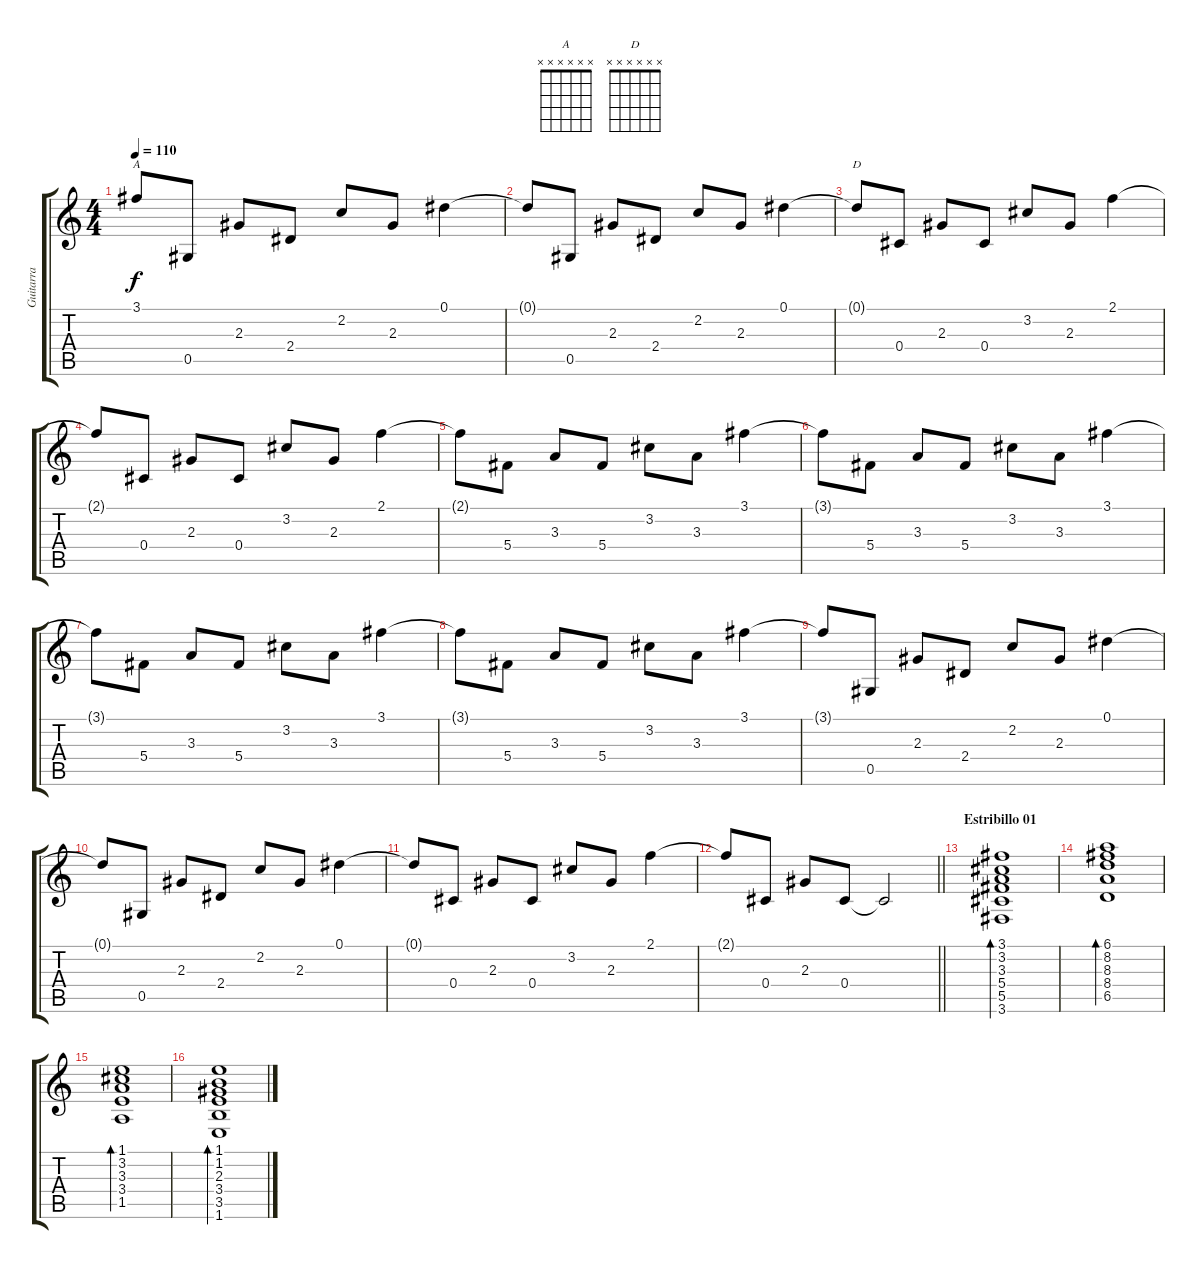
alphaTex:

\track ("Guitarra" "Guitarra") {instrument acousticguitarsteel}
\staff {score tabs}
\tuning (Eb4 Bb3 Gb3 Db3 Ab2 Eb2) {hide}
\chord ("A" x x x x x x)
\chord ("D" x x x x x x)
\ts (4 4)
\tempo 110
\clef g2
\ks c
3.1{t}.8{ch "A" dy f} 0.5.8 2.3.8 2.4.8 2.2.8 2.3.8 0.1.4 |
0.1{t}.8 0.5.8 2.3.8 2.4.8 2.2.8 2.3.8 0.1.4 |
0.1{t}.8{ch "D"} 0.4.8 2.3.8 0.4.8 3.2.8 2.3.8 2.1.4 |
2.1{t}.8 0.4.8 2.3.8 0.4.8 3.2.8 2.3.8 2.1.4 |
2.1{t}.8 5.4.8 3.3.8 5.4.8 3.2.8 3.3.8 3.1.4 |
3.1{t}.8 5.4.8 3.3.8 5.4.8 3.2.8 3.3.8 3.1.4 |
3.1{t}.8 5.4.8 3.3.8 5.4.8 3.2.8 3.3.8 3.1.4 |
3.1{t}.8 5.4.8 3.3.8 5.4.8 3.2.8 3.3.8 3.1.4 |
3.1{t}.8 0.5.8 2.3.8 2.4.8 2.2.8 2.3.8 0.1.4 |
0.1{t}.8 0.5.8 2.3.8 2.4.8 2.2.8 2.3.8 0.1.4 |
0.1{t}.8 0.4.8 2.3.8 0.4.8 3.2.8 2.3.8 2.1.4 |
\barLineRight lightlight
2.1{t}.8 0.4.8 2.3.8 0.4.8 0.4{t}.2 |
\section ("" "Estribillo 01")
(3.1 3.2 3.3 5.4 5.5 3.6).1{bd 120} |
(6.1 8.2 8.3 8.4 6.5).1{bd 120} |
(1.1 3.2 3.3 3.4 1.5).1{bd 120} |
(1.1 1.2 2.3 3.4 3.5 1.6).1{bd 120}
